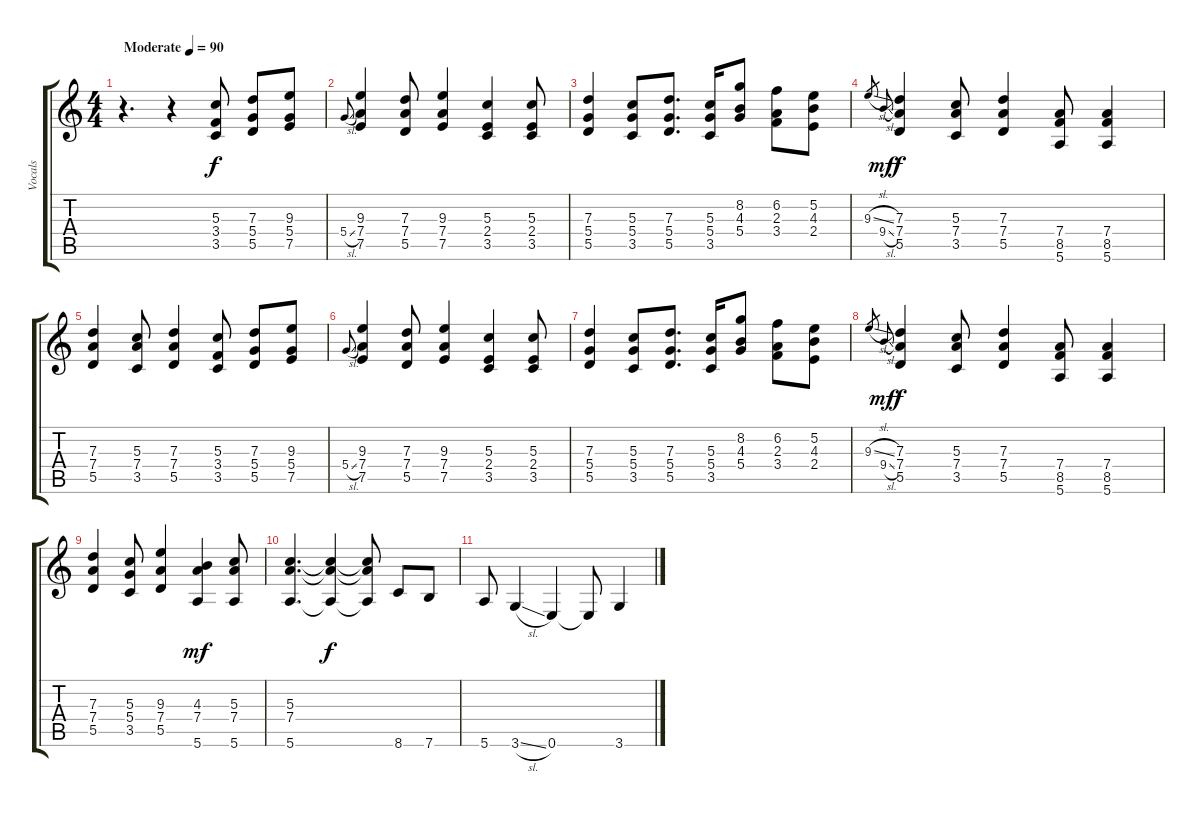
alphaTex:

\track ("Vocals" "Vocals") {instrument acousticguitarnylon}
\staff {score tabs}
\tuning (E4 B3 G3 D3 A2 E2) {hide}
\ts (4 4)
\tempo (90 "Moderate")
\clef g2
\ks c
r.4{d dy f instrument acousticguitarnylon} r.4 (5.3 3.4 3.5).8 (7.3 5.4 5.5).8 (9.3 5.4 7.5).8 |
5.4{sl}.8{gr onbeat} (9.3 7.4 7.5).4 (7.3 7.4 5.5).8 (9.3 7.4 7.5).4 (5.3 2.4 3.5).4 (5.3 2.4 3.5).8 |
(7.3 5.4 5.5).4 (5.3 5.4 3.5).8 (7.3 5.4 5.5).8{d} (5.3 5.4 3.5).16 (8.2 4.3 5.4).8 (6.2 2.3 3.4).8 (5.2 4.3 2.4).8 |
9.3{sl}.16{gr} 9.4{sl}.16{gr onbeat dy mf} (7.3 7.4 5.5).4{dy f} (5.3 7.4 3.5).8 (7.3 7.4 5.5).4 (7.4 8.5 5.6).8 (7.4 8.5 5.6).4 |
(7.3 7.4 5.5).4 (5.3 7.4 3.5).8 (7.3 7.4 5.5).4 (5.3 3.4 3.5).8 (7.3 5.4 5.5).8 (9.3 5.4 7.5).8 |
5.4{sl}.8{gr onbeat} (9.3 7.4 7.5).4 (7.3 7.4 5.5).8 (9.3 7.4 7.5).4 (5.3 2.4 3.5).4 (5.3 2.4 3.5).8 |
(7.3 5.4 5.5).4 (5.3 5.4 3.5).8 (7.3 5.4 5.5).8{d} (5.3 5.4 3.5).16 (8.2 4.3 5.4).8 (6.2 2.3 3.4).8 (5.2 4.3 2.4).8 |
9.3{sl}.16{gr} 9.4{sl}.16{gr onbeat dy mf} (7.3 7.4 5.5).4{dy f} (5.3 7.4 3.5).8 (7.3 7.4 5.5).4 (7.4 8.5 5.6).8 (7.4 8.5 5.6).4 |
(7.3 7.4 5.5).4 (5.3 5.4 3.5).8 (9.3 7.4 5.5).4 (4.3 7.4 5.6).4{dy mf} (5.3 7.4 5.6).8 |
(5.3 7.4 5.6).4{d} (5.3{t} 7.4{t} 5.6{t}).4{dy f} (5.3{t} 7.4{t} 5.6{t}).8 8.6.8 7.6.8 |
5.6.8 3.6{sl}.4 0.6.4 0.6{t}.8 3.6.4
